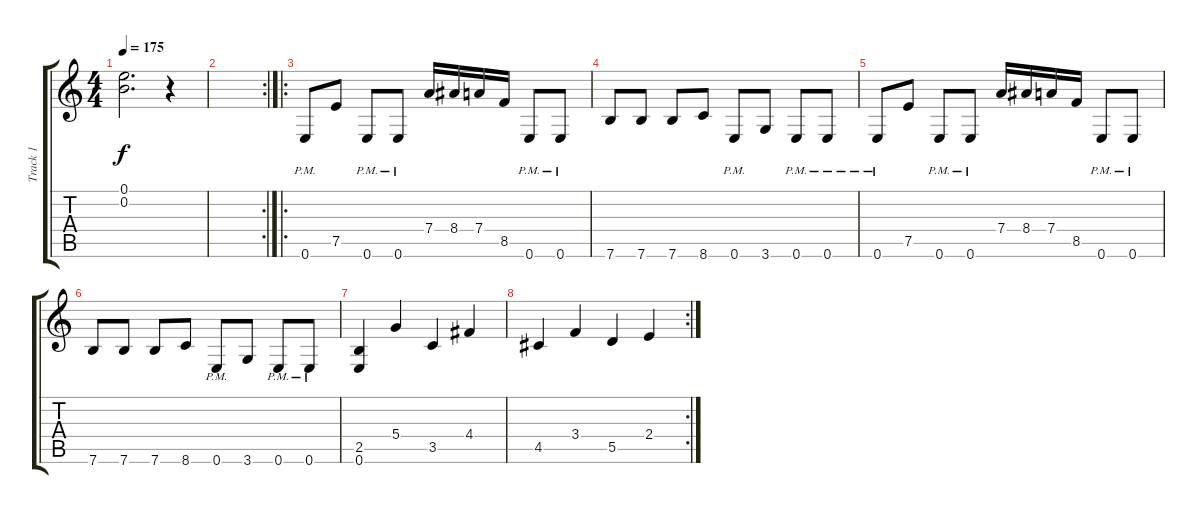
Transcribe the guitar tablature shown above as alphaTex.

\track ("Track 1" "Track 1") {instrument distortionguitar}
\staff {score tabs}
\tuning (E4 B3 G3 D3 A2 E2) {hide}
\ts (4 4)
\tempo 175
\clef g2
\ks c
(0.1 0.2).2{d dy f} r.4 |
\rc 2
|
\ro
0.6{pm}.8 7.5.8 0.6{pm}.8 0.6{pm}.8 7.4.16 8.4.16 7.4.16 8.5.16 0.6{pm}.8 0.6{pm}.8 |
7.6.8 7.6.8 7.6.8 8.6.8 0.6{pm}.8 3.6.8 0.6{pm}.8 0.6{pm}.8 |
0.6{pm}.8 7.5.8 0.6{pm}.8 0.6{pm}.8 7.4.16 8.4.16 7.4.16 8.5.16 0.6{pm}.8 0.6{pm}.8 |
7.6.8 7.6.8 7.6.8 8.6.8 0.6{pm}.8 3.6.8 0.6{pm}.8 0.6{pm}.8 |
(2.5 0.6).4 5.4.4 3.5.4 4.4.4 |
\rc 2
4.5.4 3.4.4 5.5.4 2.4.4
